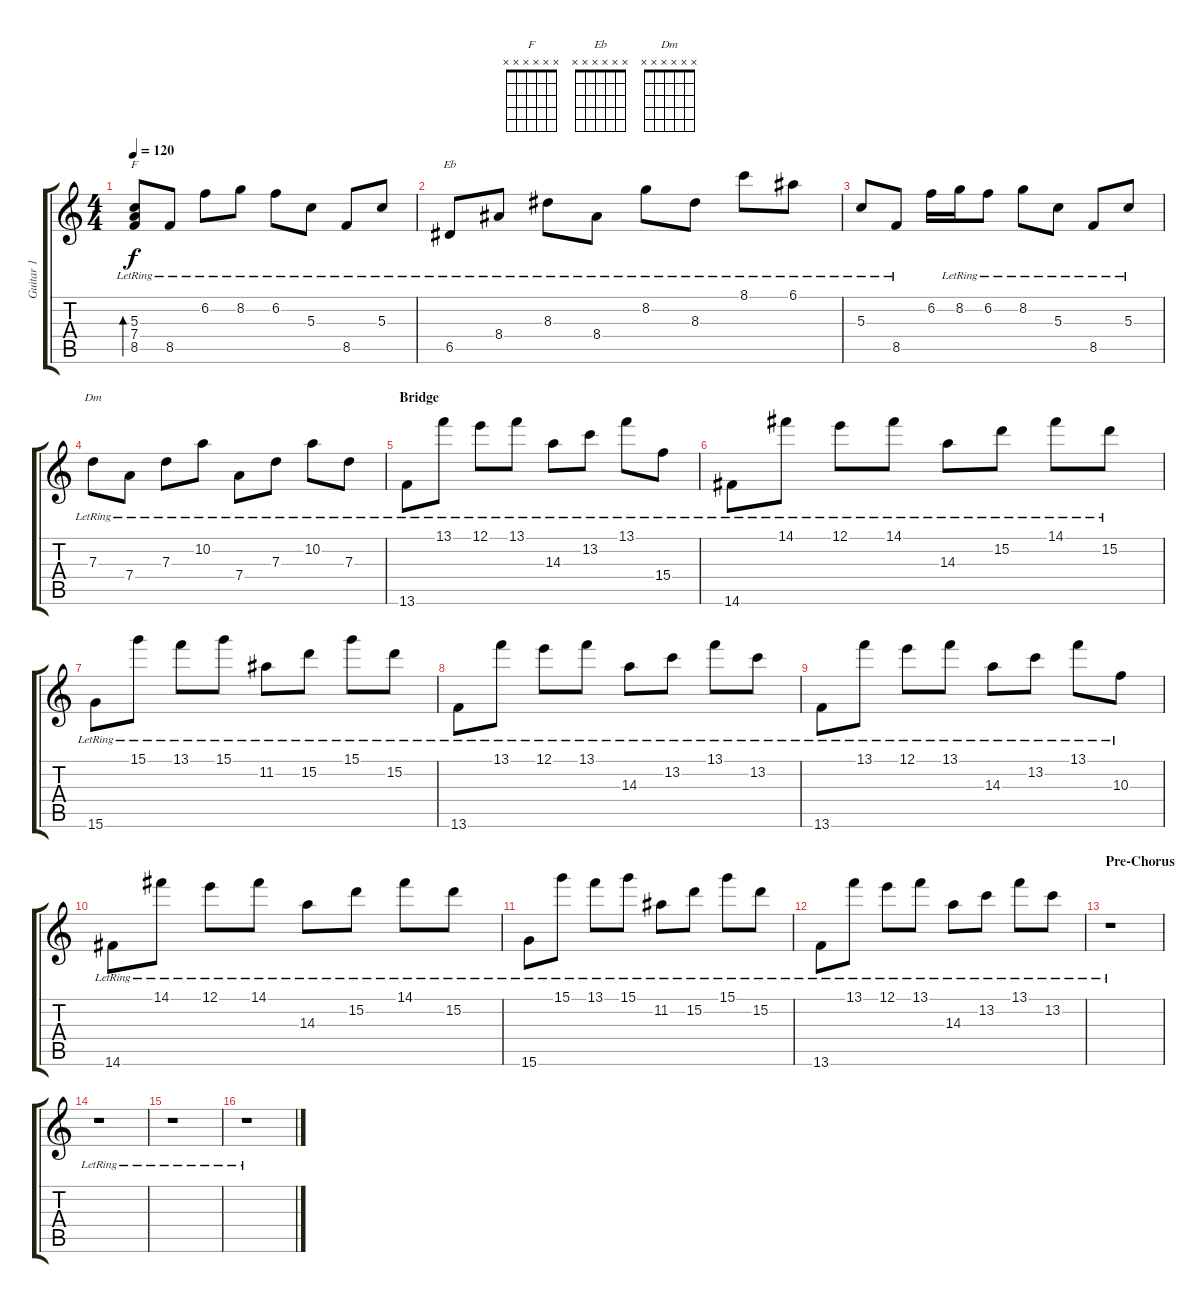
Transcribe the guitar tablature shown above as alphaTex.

\track ("Guitar 1" "Guitar 1") {instrument distortionguitar}
\staff {score tabs}
\tuning (E4 B3 G3 D3 A2 E2) {hide}
\chord ("F" x x x x x x)
\chord ("Eb" x x x x x x)
\chord ("Dm" x x x x x x)
\ts (4 4)
\tempo 120
\clef g2
\ks c
(5.3{lr} 7.4{lr} 8.5{lr}).8{bd 240 ch "F" dy f instrument acousticguitarsteel} 8.5{lr}.8 6.2{lr}.8 8.2{lr}.8 6.2{lr}.8 5.3{lr}.8 8.5{lr}.8 5.3{lr}.8 |
6.5{lr}.8{ch "Eb" instrument acousticguitarsteel} 8.4{lr}.8 8.3{lr}.8 8.4{lr}.8 8.2{lr}.8 8.3{lr}.8 8.1{lr}.8 6.1{lr}.8 |
5.3{lr}.8{instrument acousticguitarsteel} 8.5{lr}.8 6.2.16 8.2{lr}.16 6.2{lr}.8 8.2{lr}.8 5.3{lr}.8 8.5{lr}.8 5.3{lr}.8 |
7.3{lr}.8{ch "Dm" instrument acousticguitarsteel} 7.4{lr}.8 7.3{lr}.8 10.2{lr}.8 7.4{lr}.8 7.3{lr}.8 10.2{lr}.8 7.3{lr}.8 |
\section ("" "Bridge")
13.6{lr}.8{instrument acousticguitarsteel} 13.1{lr}.8 12.1{lr}.8 13.1{lr}.8 14.3{lr}.8 13.2{lr}.8 13.1{lr}.8 15.4{lr}.8 |
14.6{lr}.8{instrument acousticguitarsteel} 14.1{lr}.8 12.1{lr}.8 14.1{lr}.8 14.3{lr}.8 15.2{lr}.8 14.1{lr}.8 15.2{lr}.8 |
15.6{lr}.8{instrument acousticguitarsteel} 15.1{lr}.8 13.1{lr}.8 15.1{lr}.8 11.2{lr}.8 15.2{lr}.8 15.1{lr}.8 15.2{lr}.8 |
13.6{lr}.8{instrument acousticguitarsteel} 13.1{lr}.8 12.1{lr}.8 13.1{lr}.8 14.3{lr}.8 13.2{lr}.8 13.1{lr}.8 13.2{lr}.8 |
13.6{lr}.8{instrument acousticguitarsteel} 13.1{lr}.8 12.1{lr}.8 13.1{lr}.8 14.3{lr}.8 13.2{lr}.8 13.1{lr}.8 10.3{lr}.8 |
14.6{lr}.8{instrument acousticguitarsteel} 14.1{lr}.8 12.1{lr}.8 14.1{lr}.8 14.3{lr}.8 15.2{lr}.8 14.1{lr}.8 15.2{lr}.8 |
15.6{lr}.8{instrument acousticguitarsteel} 15.1{lr}.8 13.1{lr}.8 15.1{lr}.8 11.2{lr}.8 15.2{lr}.8 15.1{lr}.8 15.2{lr}.8 |
13.6{lr}.8{instrument acousticguitarsteel} 13.1{lr}.8 12.1{lr}.8 13.1{lr}.8 14.3{lr}.8 13.2{lr}.8 13.1{lr}.8 13.2{lr}.8 |
\section ("" "Pre-Chorus")
r.1 |
r.1 |
r.1 |
r.1
